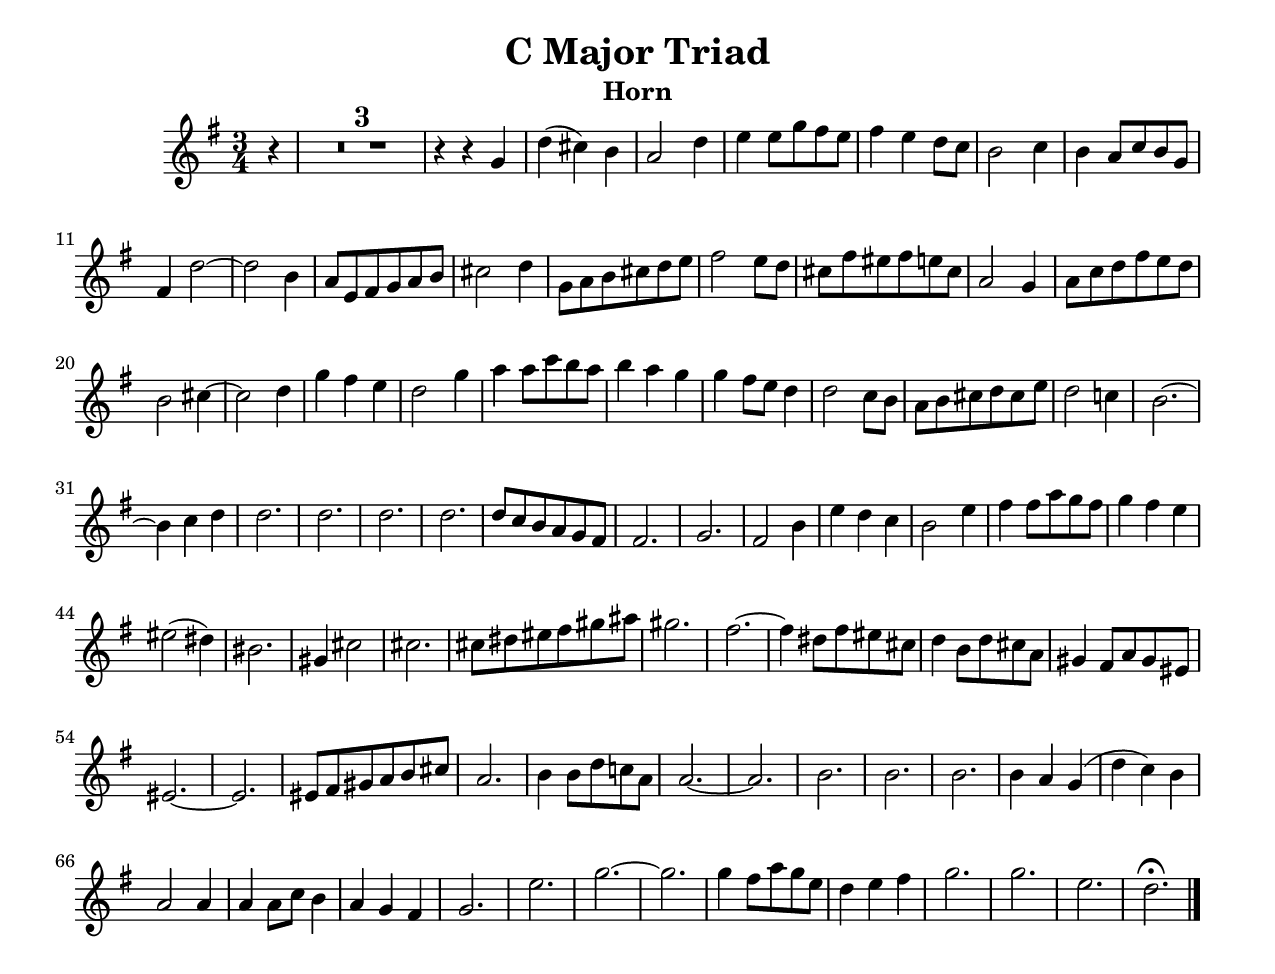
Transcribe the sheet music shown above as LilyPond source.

\version "2.14"

\include "common.lyi"
% The notes are entered as written in the original score
% but the extra transposition here is to put it in a better range for brass
alto = \transpose des c \relative c' {
	\key des \major
	\time 3/4
	\partial 4 r4 | R2.*3 |
	r4 r4 des | aes'4( g) f | ees2 aes4 | bes4 bes8 des c bes |
	
	% bar 8
	c4 bes aes8 ges | f2 ges4 | f4 ees8 ges f des | c4 aes'2~ | aes2 f4 |
	ees8 bes c des ees f | g2 aes4 | des,8 ees f g aes bes | c2 bes8 aes | g8 c b c bes g |
	
	% bar 18
	ees2 des4 | ees8 ges aes c bes aes | f2 g4~ | g2 aes4 | des4 c bes | 
	aes2 des4 | ees4 ees8 ges f ees | f4 ees des | des4 c8 bes aes4 | aes2 ges8 f | ees8 f g aes g bes | 
	
	% bar 29
	aes2 ges!4 | f2.~ | f4 ges aes | aes2. | aes2. | aes2. | aes2. |
	aes8 ges f ees des c | c2. | des2. | c2 f4 |
	
	% bar 40
	bes4 aes ges | f2 bes4 | c4 c8 ees des c | des4 c bes | b2( a4) | fis2. | d4 g2 | g2. | g8 a b c d e |
	d2. | c2.~ | c4 a8 c b g | aes4 f8 aes g ees | d4 c8 ees d b | b2.~ | b2. | b8 c d ees f g |
	
	% bar 57
	ees2. | f4 f8 aes ges! ees | ees2.~ | ees2. | f2. |
	f2. | f2. | f4 ees des( | aes'4 ges) f | ees2 ees4 | ees4 ees8 ges8 f4 | ees4 des c |
	
	% bar 69
	des2. | bes'2. | des2.~ | des2. | des4 c8 ees des bes | aes4 bes c | des2. | des2. | bes2. | aes2.\fermata
	
	\bar "|."
	
	
}


instrument = "Horn"

notes = \transpose f c' \alto

\version "2.11.57"

\include "common.lyi"

\paper
{
  #(set-paper-size "letter")
  %first-page-number = 2
  %#(define page-breaking ly:minimal-breaking)
  %#(define page-breaking ly:page-turn-breaking)
  ragged-last-bottom = ##t
  left-margin = 0.5\in
  line-width = 7.5\in
  bottom-margin = 0.5\in
  top-margin = 0.5\in
}

\book
{
  \include "header.lyi"
  \score
  {
    \new Staff %\with { \consists "Page_turn_engraver" }
    {
      \override Score.PaperColumn #'keep-inside-line = ##t
      \override Score.NonMusicalPaperColumn #'keep-inside-line = ##t
      \set Score.skipBars = ##t
      << \notes \outline >>
    }
  }
}

